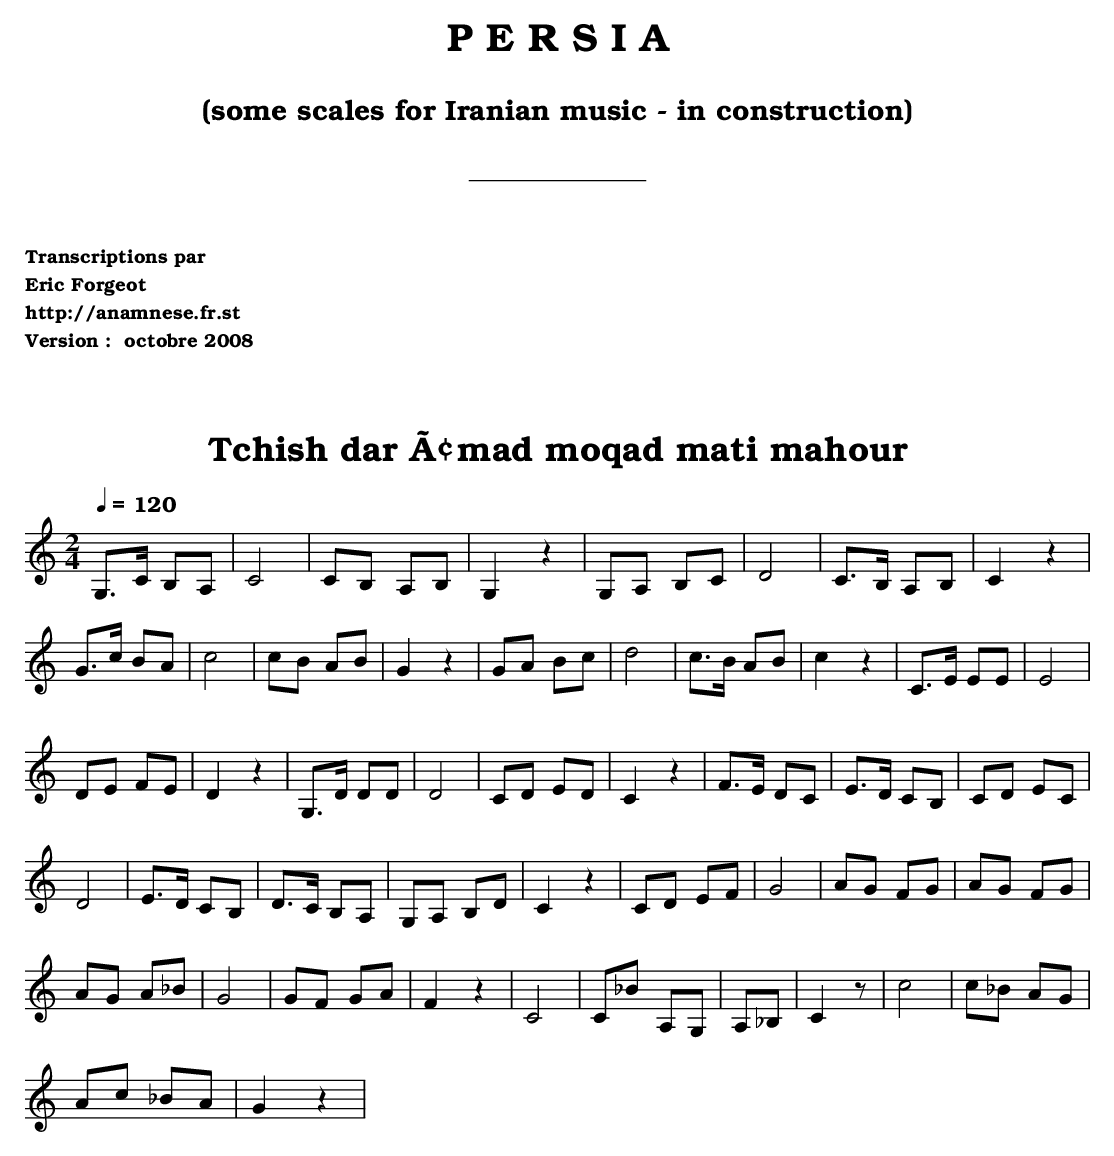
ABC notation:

X:1
T:Tchish dar âmad moqad mati mahour
M:2/4
L:1/8
Q:1/4=120
K:C
G,>C B,A, | C4 | CB, A,B, | G,2 z2 | G,A, B,C | D4 | C>B, A,B, | C2 z2 |
G>c BA | c4 | cB AB | G2 z2 | GA Bc | d4 |c>B AB | c2 z2  | C>E EE | E4 |
DE FE | D2 z2 | G,>D DD | D4 | CD ED  |C2 z2 | F>E DC | E>D CB, | CD EC |
D4 | E>D CB, | D>C B,A, | G,A, B,D | C2 z2 | CD EF | G4 | !b!AG FG | !b!AG FG |
!b!AG A_B | G4 |  GF G!b!A | F2 z2 | C4 | C_B !b!A,G, | !b!A,_B, | C2 z | c4 | c_B !b!AG |
!b!Ac _BA | G2 z2 |
